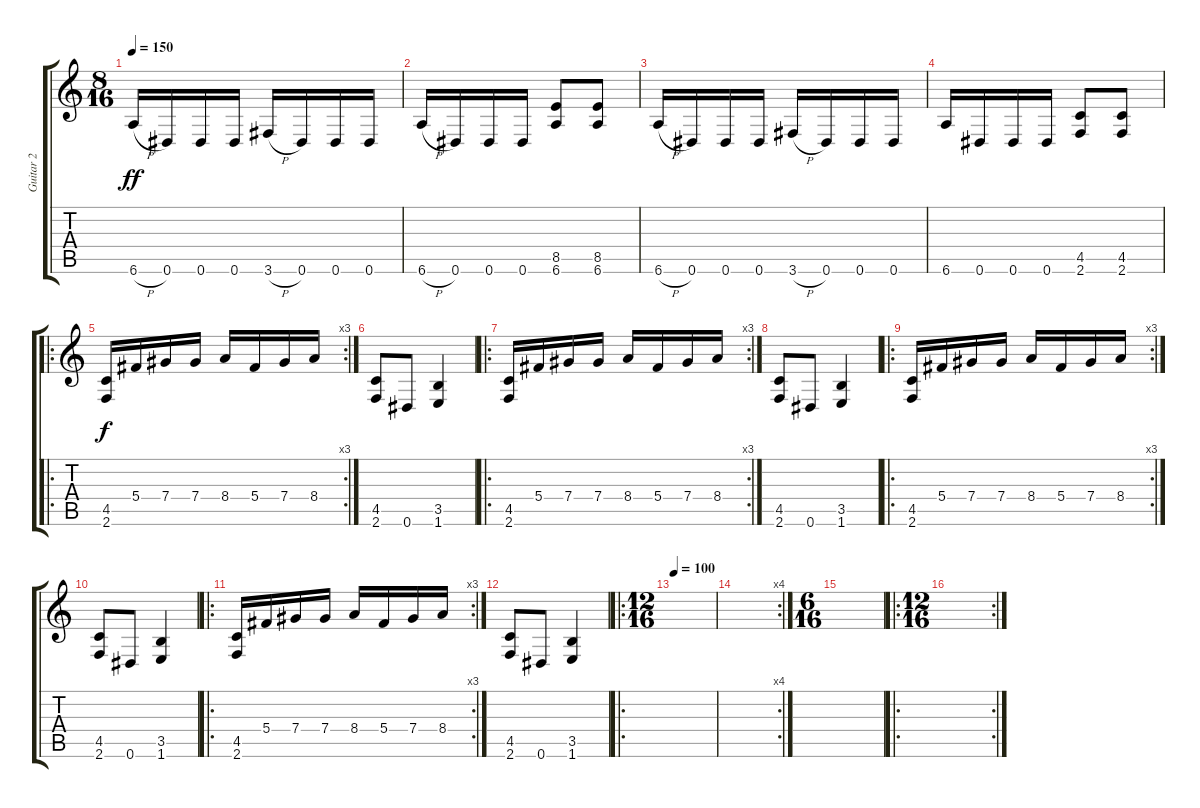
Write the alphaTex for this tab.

\track ("Guitar 2" "Guitar 2") {instrument distortionguitar}
\staff {score tabs}
\tuning (Eb4 Bb3 Gb3 Db3 Ab2 Eb2) {hide}
\ts (8 16)
\tempo 150
\clef g2
\ks c
6.6{h}.16{dy ff} 0.6.16 0.6.16 0.6.16 3.6{h}.16 0.6.16 0.6.16 0.6.16 |
6.6{h}.16 0.6.16 0.6.16 0.6.16 (8.5 6.6).8 (8.5 6.6).8 |
6.6{h}.16 0.6.16 0.6.16 0.6.16 3.6{h}.16 0.6.16 0.6.16 0.6.16 |
6.6.16 0.6.16 0.6.16 0.6.16 (4.5 2.6).8 (4.5 2.6).8 |
\ro
\rc 3
(4.5 2.6).16{dy f} 5.4.16 7.4.16 7.4.16 8.4.16 5.4.16 7.4.16 8.4.16 |
(4.5 2.6).8 0.6.8 (3.5 1.6).4 |
\ro
\rc 3
(4.5 2.6).16 5.4.16 7.4.16 7.4.16 8.4.16 5.4.16 7.4.16 8.4.16 |
(4.5 2.6).8 0.6.8 (3.5 1.6).4 |
\ro
\rc 3
(4.5 2.6).16 5.4.16 7.4.16 7.4.16 8.4.16 5.4.16 7.4.16 8.4.16 |
(4.5 2.6).8 0.6.8 (3.5 1.6).4 |
\ro
\rc 3
(4.5 2.6).16 5.4.16 7.4.16 7.4.16 8.4.16 5.4.16 7.4.16 8.4.16 |
(4.5 2.6).8 0.6.8 (3.5 1.6).4 |
\ro
\ts (12 16)
\tempo 100
|
\rc 4
|
\ts (6 16)
|
\ro
\rc 2
\ts (12 16)
